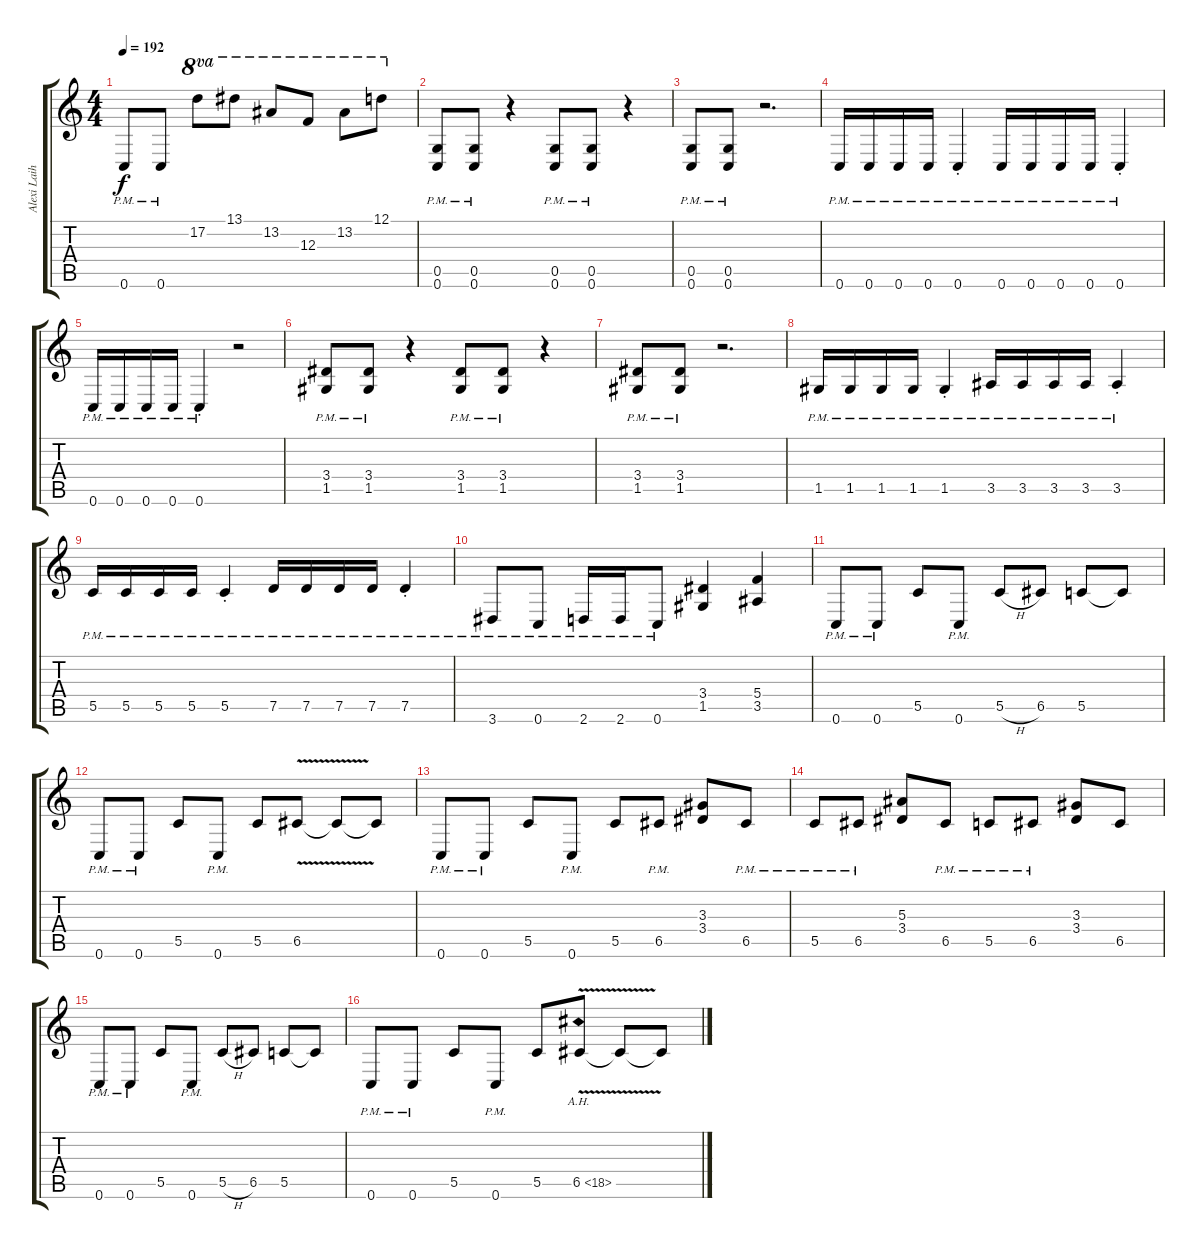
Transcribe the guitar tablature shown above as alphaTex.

\track ("Alexi Laiho" "Alexi Laih") {instrument distortionguitar}
\staff {score tabs}
\tuning (D4 A3 F3 C3 G2 C2) {hide}
\ts (4 4)
\tempo 192
\clef g2
\ks c
0.6{pm}.8{dy f} 0.6{pm}.8 17.2.8{ot 8va} 13.1.8{ot 8va} 13.2.8{ot 8va} 12.3.8{ot 8va} 13.2.8{ot 8va} 12.1.8{ot 8va} |
(0.5{pm} 0.6{pm}).8 (0.5{pm} 0.6{pm}).8 r.4 (0.5{pm} 0.6{pm}).8 (0.5{pm} 0.6{pm}).8 r.4 |
(0.5{pm} 0.6{pm}).8 (0.5{pm} 0.6{pm}).8 r.2{d} |
0.6{pm}.16 0.6{pm}.16 0.6{pm}.16 0.6{pm}.16 0.6{pm st}.4 0.6{pm}.16 0.6{pm}.16 0.6{pm}.16 0.6{pm}.16 0.6{pm st}.4 |
0.6{pm}.16 0.6{pm}.16 0.6{pm}.16 0.6{pm}.16 0.6{pm st}.4 r.2 |
(3.4{pm} 1.5{pm}).8 (3.4{pm} 1.5{pm}).8 r.4 (3.4{pm} 1.5{pm}).8 (3.4{pm} 1.5{pm}).8 r.4 |
(3.4{pm} 1.5{pm}).8 (3.4{pm} 1.5{pm}).8 r.2{d} |
1.5{pm}.16 1.5{pm}.16 1.5{pm}.16 1.5{pm}.16 1.5{pm st}.4 3.5{pm}.16 3.5{pm}.16 3.5{pm}.16 3.5{pm}.16 3.5{pm st}.4 |
5.5{pm}.16 5.5{pm}.16 5.5{pm}.16 5.5{pm}.16 5.5{pm st}.4 7.5{pm}.16 7.5{pm}.16 7.5{pm}.16 7.5{pm}.16 7.5{pm st}.4 |
3.6{pm}.8 0.6{pm}.8 2.6{pm}.16 2.6{pm}.16 0.6{pm}.8 (3.4 1.5).4 (5.4 3.5).4 |
0.6{pm}.8 0.6{pm}.8 5.5.8 0.6{pm}.8 5.5{h}.8 6.5.8 5.5.8 5.5{t}.8 |
0.6{pm}.8 0.6{pm}.8 5.5.8 0.6{pm}.8 5.5.8 6.5{v}.8 6.5{t}.8 6.5{t}.8 |
0.6{pm}.8 0.6{pm}.8 5.5.8 0.6{pm}.8 5.5.8 6.5{pm}.8 (3.3 3.4).8 6.5{pm}.8 |
5.5{pm}.8 6.5{pm}.8 (5.3 3.4).8 6.5{pm}.8 5.5{pm}.8 6.5{pm}.8 (3.3 3.4).8 6.5.8 |
0.6{pm}.8 0.6{pm}.8 5.5.8 0.6{pm}.8 5.5{h}.8 6.5.8 5.5.8 5.5{t}.8 |
0.6{pm}.8 0.6{pm}.8 5.5.8 0.6{pm}.8 5.5.8 6.5{ah 12 v}.8 6.5{t}.8 6.5{t}.8
